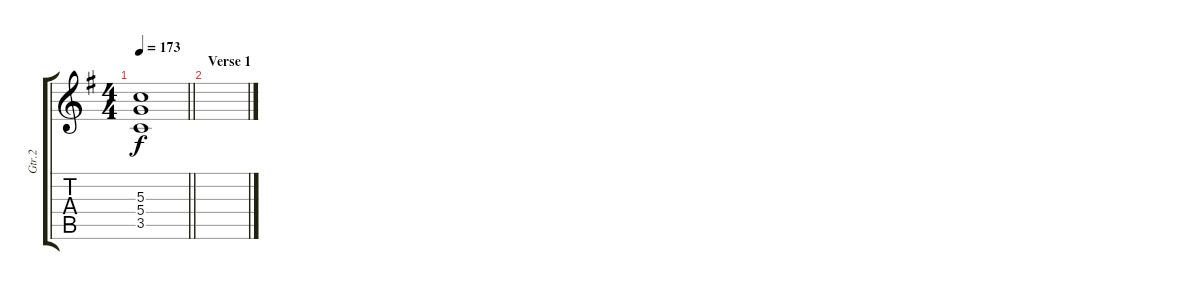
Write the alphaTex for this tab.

\track ("Gtr.2" "Gtr.2") {instrument distortionguitar}
\staff {score tabs}
\tuning (E4 B3 G3 D3 A2 E2) {hide}
\ts (4 4)
\tempo 173
\clef g2
\barLineRight lightlight
\ks g
(5.3{t} 5.4{t} 3.5{t}).1{dy f} |
\section ("" "Verse 1")
